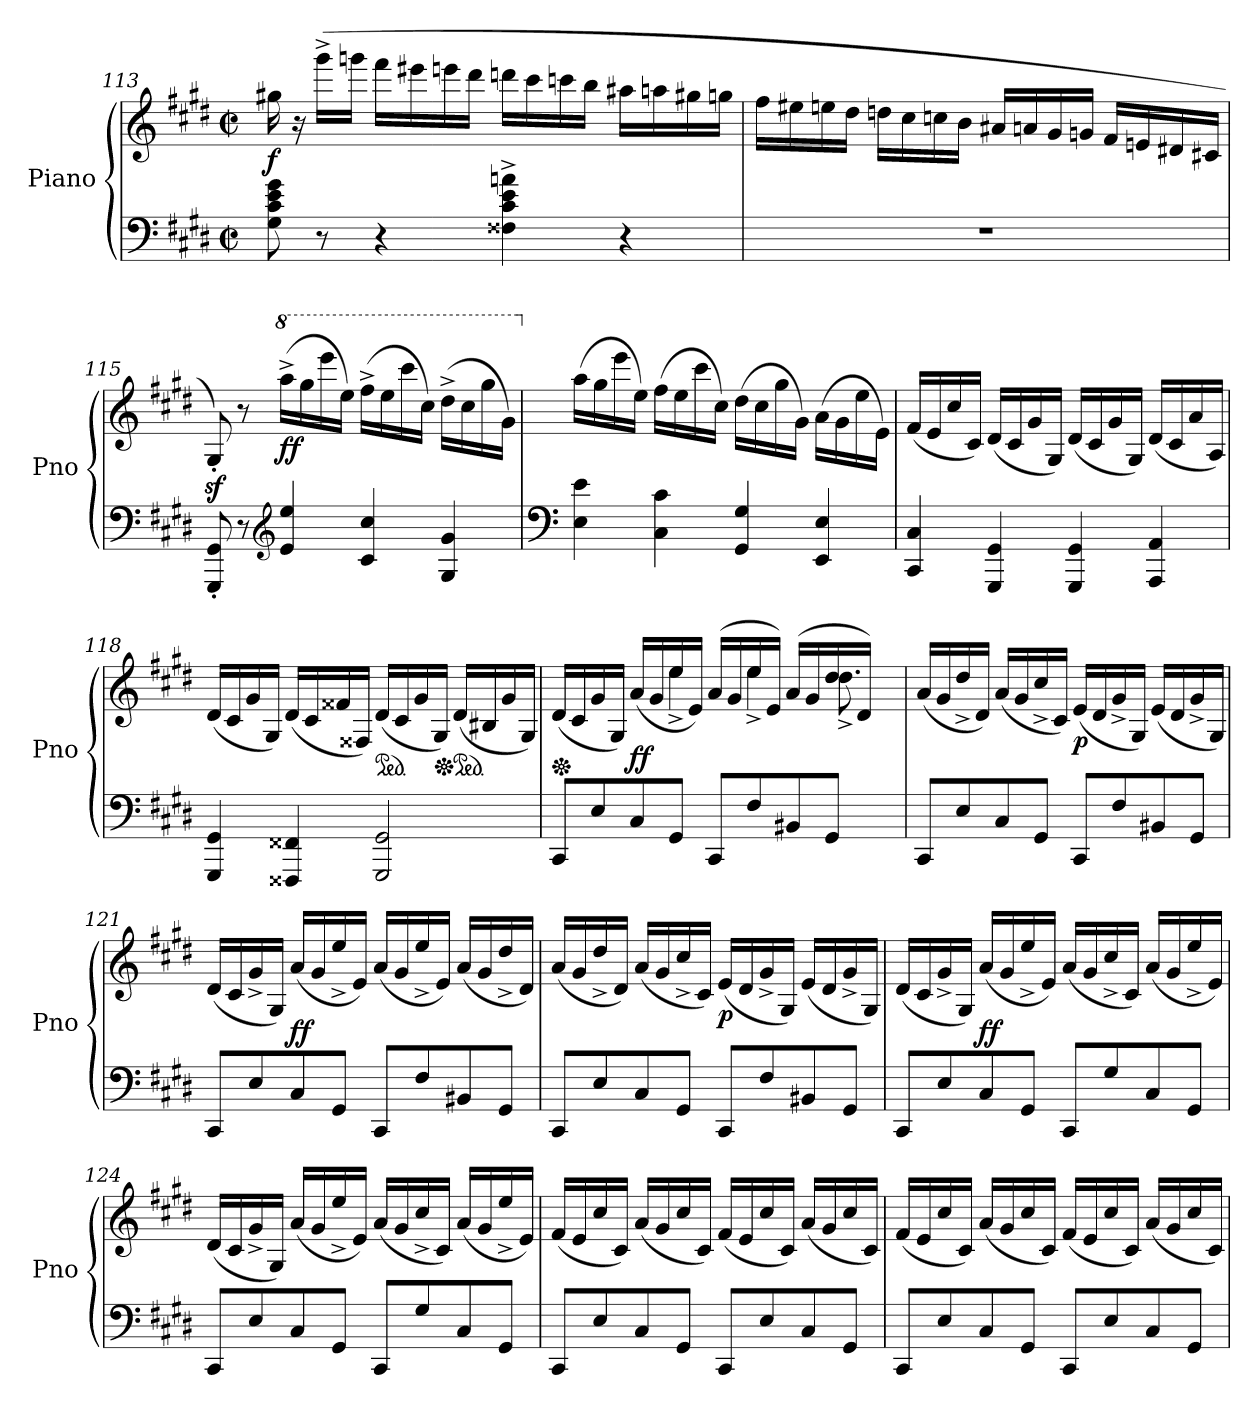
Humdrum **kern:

**kern	**kern	**dynam
*part1	*part1	*part1
*staff2	*staff1	*staff1/2
*I"Piano	*	*
*I'Pno	*	*
!!LO:LB:g=z
*clefF4	*clefG2	*
*k[f#c#g#d#]	*k[f#c#g#d#]	*
*M4/4	*M4/4	*
*met(c|)	*met(c|)	*
=113	=113	=113
!	!	!LO:DY:b
8G#\ 8c#\ 8e\ 8g#\	16gg#X\	f
.	16r	.
8r	(16ggg#^\LL	.
.	16gggn\JJ	.
4r	16fff#\LL	.
.	16eee#X\	.
.	16eeen\	.
.	16ddd#\JJ	.
4F##X\^ 4c#\^ 4e\^ 4an\^	16dddn\LL	.
.	16ccc#\	.
.	16cccn\	.
.	16bb\JJ	.
4r	16aa#X\LL	.
.	16aan\	.
.	16gg#X\	.
.	16ggn\JJ	.
=114	=114	=114
1r	16ff#\LL	.
.	16ee#X\	.
.	16een\	.
.	16dd#\JJ	.
.	16ddn\LL	.
.	16cc#\	.
.	16ccn\	.
.	16b\JJ	.
.	16a#X/LL	.
.	16an/	.
.	16g#/	.
.	16gn/JJ	.
.	16f#/LL	.
.	16en/	.
.	16d#X/	.
.	16c#X/JJ	.
!!LO:LB:g=z
=115	=115	=115
8GGG#/' 8GG#/'	8G#z<'/)	.
8r	8r	.
*clefG2	*	*
*	*8va	*
!	!	!LO:DY:b
4e/ 4ee/	(16aaa^\LL	ff
.	16ggg#\	.
.	16eeee\	.
.	16eee\JJ)	.
4c#/ 4cc#/	(16fff#^\LL	.
.	16eee\	.
.	16cccc#\	.
.	16ccc#\JJ)	.
4G#/ 4g#/	(16ddd#^\LL	.
.	16ccc#\	.
.	16ggg#\	.
.	16gg#\JJ)	.
=116	=116	=116
*clefF4	*	*
*	*X8va	*
4E\ 4e\	(16aa\LL	.
.	16gg#\	.
.	16eee\	.
.	16ee\JJ)	.
4C#\ 4c#\	(16ff#\LL	.
.	16ee\	.
.	16ccc#\	.
.	16cc#\JJ)	.
4GG#/ 4G#/	(16dd#\LL	.
.	16cc#\	.
.	16gg#\	.
.	16g#\JJ)	.
4EE/ 4E/	(16a\LL	.
.	16g#\	.
.	16ee\	.
.	16e\JJ)	.
=117	=117	=117
4CC#/ 4C#/	(16f#/LL	.
.	16e/	.
.	16cc#/	.
.	16c#/JJ)	.
4GGG#/ 4GG#/	(16d#/LL	.
.	16c#/	.
.	16g#/	.
.	16G#/JJ)	.
4GGG#/ 4GG#/	(16d#/LL	.
.	16c#/	.
.	16g#/	.
.	16G#/JJ)	.
4AAA/ 4AA/	(16d#/LL	.
.	16c#/	.
.	16a/	.
.	16A/JJ)	.
!!LO:LB:g=z
=118	=118	=118
4GGG#/ 4GG#/	(16d#/LL	.
.	16c#/	.
.	16g#/	.
.	16G#/JJ)	.
4FFF##X/ 4FF##X/	(16d#/LL	.
.	16c#/	.
.	16f##X/	.
.	16F##X/JJ)	.
*	*ped	*
2GGG#/ 2GG#/	(16d#/LL	.
.	16c#/	.
.	16g#/	.
.	16G#/JJ)	.
*	*Xped	*
*	*ped	*
.	(16d#/LL	.
.	16B#X/	.
.	16g#/	.
.	16G#/JJ)	.
=119	=119	=119
*	*Xped	*
*	*^	*
8CC#/L	(16d#/LL	4.ryy	.
.	16c#/	.	.
8E/	16g#/	.	.
.	16G#/JJ)	.	.
!	!	!	!LO:DY:b
8C#/	(16a/LL	.	ff
.	16g#/	.	.
8GG#/J	16ee/	4ee^\	.
.	16e/JJ)	.	.
8CC#/L	(16a/LL	.	.
.	16g#/	.	.
8F#/	16ee/	4ee^\	.
.	16e/JJ)	.	.
8BB#X/	(16a/LL	.	.
.	16g#/	.	.
*	*	*Xtuplet	*
8GG#/J	16dd#/	12.dd#^\	.
.	16d#/JJ)	.	.
8ryy	8ryy	12.ryy	.
*	*v	*v	*
=120	=120	=120
8CC#/L	(16a/LL	.
.	16g#/	.
8E/	16dd#^/	.
.	16d#/JJ)	.
8C#/	(16a/LL	.
.	16g#/	.
8GG#/J	16cc#^/	.
.	16c#/JJ)	.
!	!	!LO:DY:b
8CC#/L	(16e/LL	p
.	16d#/	.
8F#/	16g#^/	.
.	16G#/JJ)	.
8BB#X/	(16e/LL	.
.	16d#/	.
8GG#/J	16g#^/	.
.	16G#/JJ)	.
!!LO:PB:g=z
=121	=121	=121
8CC#/L	(16d#/LL	.
.	16c#/	.
8E/	16g#^/	.
.	16G#/JJ)	.
!	!	!LO:DY:b
8C#/	(16a/LL	ff
.	16g#/	.
8GG#/J	16ee^/	.
.	16e/JJ)	.
8CC#/L	(16a/LL	.
.	16g#/	.
8F#/	16ee^/	.
.	16e/JJ)	.
8BB#X/	(16a/LL	.
.	16g#/	.
8GG#/J	16dd#^/	.
.	16d#/JJ)	.
=122	=122	=122
8CC#/L	(16a/LL	.
.	16g#/	.
8E/	16dd#^/	.
.	16d#/JJ)	.
8C#/	(16a/LL	.
.	16g#/	.
8GG#/J	16cc#^/	.
.	16c#/JJ)	.
!	!	!LO:DY:b
8CC#/L	(16e/LL	p
.	16d#/	.
8F#/	16g#^/	.
.	16G#/JJ)	.
8BB#X/	(16e/LL	.
.	16d#/	.
8GG#/J	16g#^/	.
.	16G#/JJ)	.
=123	=123	=123
8CC#/L	(16d#/LL	.
.	16c#/	.
8E/	16g#^/	.
.	16G#/JJ)	.
!	!	!LO:DY:b
8C#/	(16a/LL	ff
.	16g#/	.
8GG#/J	16ee^/	.
.	16e/JJ)	.
8CC#/L	(16a/LL	.
.	16g#/	.
8G#/	16cc#^/	.
.	16c#/JJ)	.
8C#/	(16a/LL	.
.	16g#/	.
8GG#/J	16ee^/	.
.	16e/JJ)	.
!!LO:LB:g=z
=124	=124	=124
8CC#/L	(16d#/LL	.
.	16c#/	.
8E/	16g#^/	.
.	16G#/JJ)	.
8C#/	(16a/LL	.
.	16g#/	.
8GG#/J	16ee^/	.
.	16e/JJ)	.
8CC#/L	(16a/LL	.
.	16g#/	.
8G#/	16cc#^/	.
.	16c#/JJ)	.
8C#/	(16a/LL	.
.	16g#/	.
8GG#/J	16ee^/	.
.	16e/JJ)	.
=125	=125	=125
!	!	!LO:DY:b
8CC#/L	(16f#/LL	other-dynamics
.	16e/	.
8E/	16cc#/	.
.	16c#/JJ)	.
8C#/	(16a/LL	.
.	16g#/	.
8GG#/J	16cc#/	.
.	16c#/JJ)	.
8CC#/L	(16f#/LL	.
.	16e/	.
8E/	16cc#/	.
.	16c#/JJ)	.
8C#/	(16a/LL	.
.	16g#/	.
8GG#/J	16cc#/	.
.	16c#/JJ)	.
=126	=126	=126
8CC#/L	(16f#/LL	.
.	16e/	.
8E/	16cc#/	.
.	16c#/JJ)	.
8C#/	(16a/LL	.
.	16g#/	.
8GG#/J	16cc#/	.
.	16c#/JJ)	.
8CC#/L	(16f#/LL	.
.	16e/	.
8E/	16cc#/	.
.	16c#/JJ)	.
8C#/	(16a/LL	.
.	16g#/	.
8GG#/J	16cc#/	.
.	16c#/JJ)	.
=	=	=
*-	*-	*-
